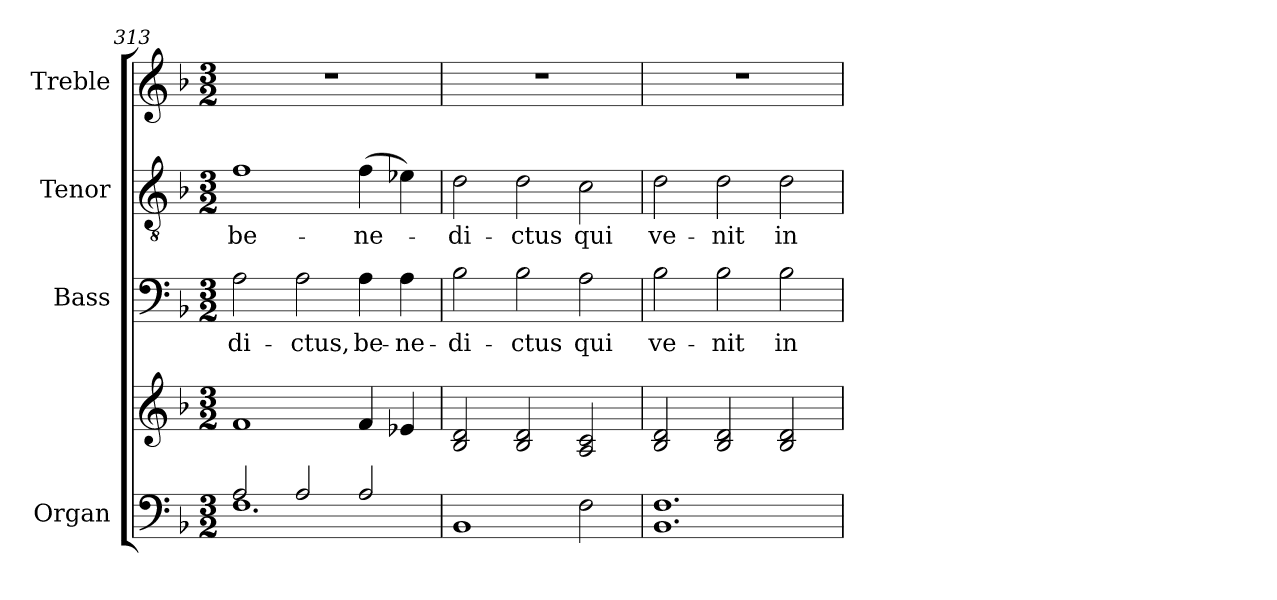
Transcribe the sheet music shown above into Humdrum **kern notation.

**kern	**kern	**kern	**text	**kern	**text	**kern
*part4	*part4	*part3	*part3	*part2	*part2	*part1
*staff5	*staff4	*staff3	*staff3	*staff2	*staff2	*staff1
*I"Organ	*	*I"Bass	*	*I"Tenor	*	*I"Treble
*I'Organ	*	*I'Bass	*	*I'Tenor	*	*I'Treble
!!LO:LB:g=z
*clefF4	*clefG2	*clefF4	*	*clefGv2	*	*clefG2
*k[b-]	*k[b-]	*k[b-]	*	*k[b-]	*	*k[b-]
*F:	*F:	*F:	*	*F:	*	*F:
*M3/2	*M3/2	*M3/2	*	*M3/2	*	*M3/2
=313	=313	=313	=313	=313	=313	=313
*^	*	*	*	*	*	*
!	!	!	!	!LO:LY:b	!	!LO:LY:b	!LO:N:vis=1
2A/	1.F	1f	2A	di-	1f	be-	1.r
!	!	!	!	!LO:LY:b	!	!	!
2A/	.	.	2A	-ctus,	.	.	.
!	!	!	!	!LO:LY:b	!	!LO:LY:b	!
2A/	.	4f	4A	be-	(>4f	-ne-	.
!	!	!	!	!LO:LY:b	!	!	!
.	.	4e-X	4A	-ne-	4e-X)	.	.
*v	*v	*	*	*	*	*	*
=314	=314	=314	=314	=314	=314	=314
*	*^	*	*	*	*	*
!	!	!LO:N:vis=1	!	!LO:LY:b	!	!LO:LY:b	!LO:N:vis=1
1BB-	2B- 2d	1.ryy	2B-	-di-	2d	di-	1.r
!	!	!	!	!LO:LY:b	!	!LO:LY:b	!
.	2B- 2d	.	2B-	-ctus	2d	-ctus	.
!	!	!	!	!LO:LY:b	!	!LO:LY:b	!
2F	2A 2c	.	2A	qui	2c	qui	.
=315	=315	=315	=315	=315	=315	=315	=315
!	!	!LO:N:vis=1	!	!LO:LY:b	!	!LO:LY:b	!LO:N:vis=1
1.BB- 1.F	2B- 2d	1.ryy	2B-	ve-	2d	ve-	1.r
!	!	!	!	!LO:LY:b	!	!LO:LY:b	!
.	2B- 2d	.	2B-	-nit	2d	-nit	.
!	!	!	!	!LO:LY:b	!	!LO:LY:b	!
.	2B- 2d	.	2B-	in	2d	in	.
*	*v	*v	*	*	*	*	*
=	=	=	=	=	=	=
*-	*-	*-	*-	*-	*-	*-
